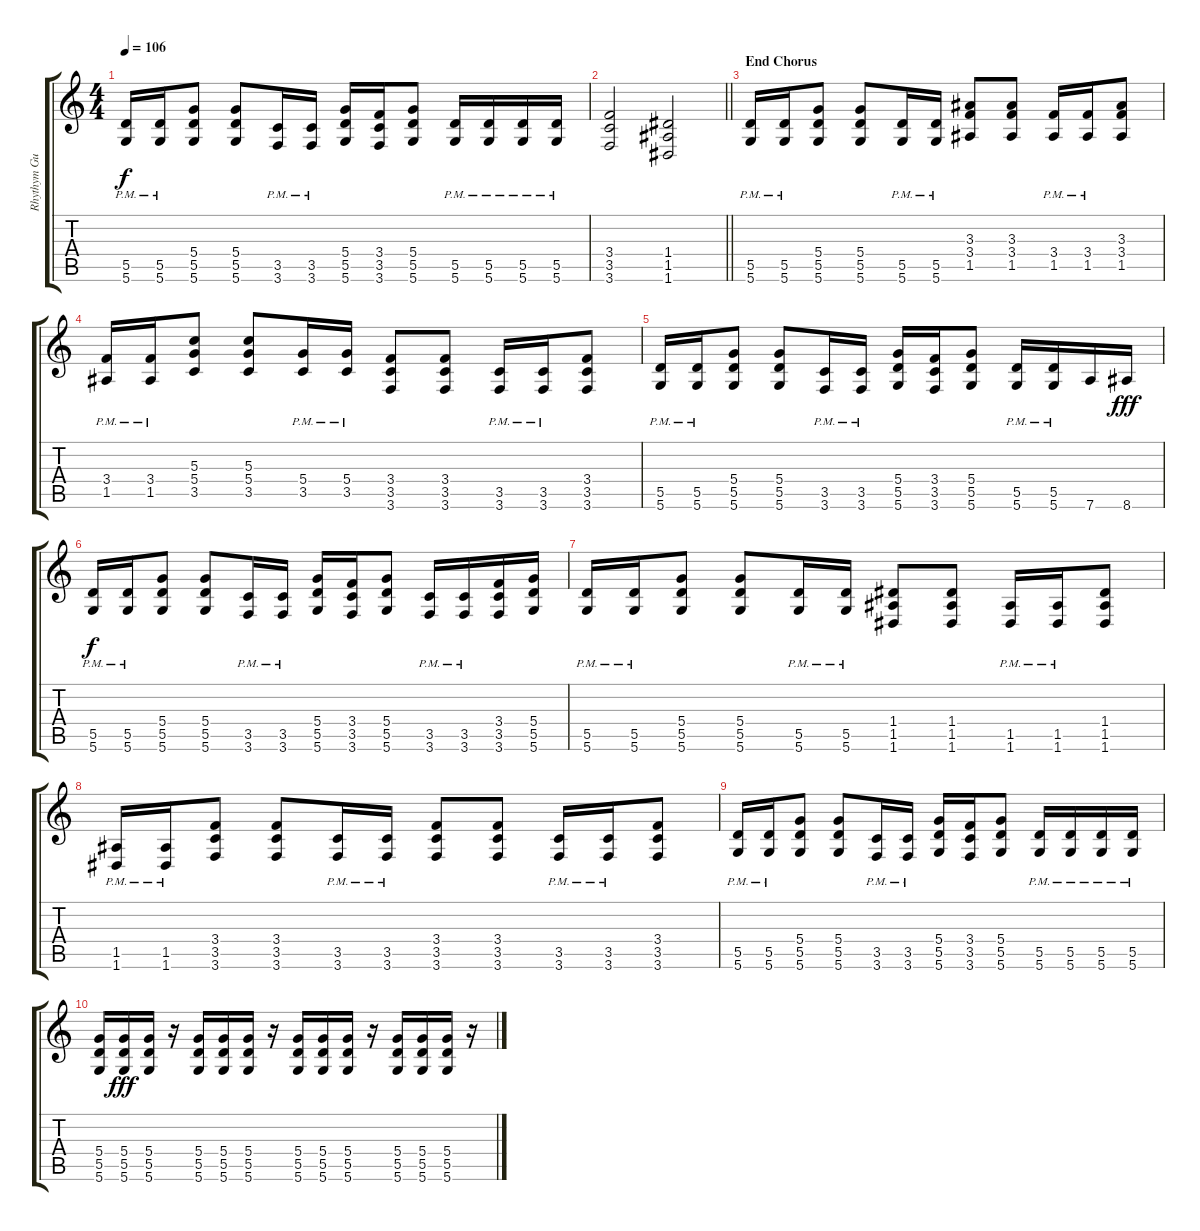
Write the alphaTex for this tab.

\track ("Rhythym Guitar" "Rhythym Gu") {instrument overdrivenguitar}
\staff {score tabs}
\tuning (E4 B3 G3 D3 A2 D2) {hide}
\ts (4 4)
\tempo 106
\clef g2
\ks c
(5.5{pm} 5.6{pm}).16{dy f} (5.5{pm} 5.6{pm}).16 (5.4 5.5 5.6).8 (5.4 5.5 5.6).8 (3.5{pm} 3.6{pm}).16 (3.5{pm} 3.6{pm}).16 (5.4 5.5 5.6).16 (3.4 3.5 3.6).16 (5.4 5.5 5.6).8 (5.5{pm} 5.6{pm}).16 (5.5{pm} 5.6{pm}).16 (5.5{pm} 5.6{pm}).16 (5.5{pm} 5.6{pm}).16 |
\barLineRight lightlight
(3.4 3.5 3.6).2 (1.4 1.5 1.6).2 |
\section ("" "End Chorus")
(5.5{pm} 5.6{pm}).16 (5.5{pm} 5.6{pm}).16 (5.4 5.5 5.6).8 (5.4 5.5 5.6).8 (5.5{pm} 5.6{pm}).16 (5.5{pm} 5.6{pm}).16 (3.3 3.4 1.5).8 (3.3 3.4 1.5).8 (3.4{pm} 1.5{pm}).16 (3.4{pm} 1.5{pm}).16 (3.3 3.4 1.5).8 |
(3.4{pm} 1.5{pm}).16 (3.4{pm} 1.5{pm}).16 (5.3 5.4 3.5).8 (5.3 5.4 3.5).8 (5.4{pm} 3.5{pm}).16 (5.4{pm} 3.5{pm}).16 (3.4 3.5 3.6).8 (3.4 3.5 3.6).8 (3.5{pm} 3.6{pm}).16 (3.5{pm} 3.6{pm}).16 (3.4 3.5 3.6).8 |
(5.5{pm} 5.6{pm}).16 (5.5{pm} 5.6{pm}).16 (5.4 5.5 5.6).8 (5.4 5.5 5.6).8 (3.5{pm} 3.6{pm}).16 (3.5{pm} 3.6{pm}).16 (5.4 5.5 5.6).16 (3.4 3.5 3.6).16 (5.4 5.5 5.6).8 (5.5{pm} 5.6{pm}).16 (5.5{pm} 5.6{pm}).16 7.6.16 8.6.16{dy fff} |
(5.5{pm} 5.6{pm}).16{dy f} (5.5{pm} 5.6{pm}).16 (5.4 5.5 5.6).8 (5.4 5.5 5.6).8 (3.5{pm} 3.6{pm}).16 (3.5{pm} 3.6{pm}).16 (5.4 5.5 5.6).16 (3.4 3.5 3.6).16 (5.4 5.5 5.6).8 (3.5{pm} 3.6{pm}).16 (3.5{pm} 3.6{pm}).16 (3.4 3.5 3.6).16 (5.4 5.5 5.6).16 |
(5.5{pm} 5.6{pm}).16 (5.5{pm} 5.6{pm}).16 (5.4 5.5 5.6).8 (5.4 5.5 5.6).8 (5.5{pm} 5.6{pm}).16 (5.5{pm} 5.6{pm}).16 (1.4 1.5 1.6).8 (1.4 1.5 1.6).8 (1.5{pm} 1.6{pm}).16 (1.5{pm} 1.6{pm}).16 (1.4 1.5 1.6).8 |
(1.5{pm} 1.6{pm}).16 (1.5{pm} 1.6{pm}).16 (3.4 3.5 3.6).8 (3.4 3.5 3.6).8 (3.5{pm} 3.6{pm}).16 (3.5{pm} 3.6{pm}).16 (3.4 3.5 3.6).8 (3.4 3.5 3.6).8 (3.5{pm} 3.6{pm}).16 (3.5{pm} 3.6{pm}).16 (3.4 3.5 3.6).8 |
(5.5{pm} 5.6{pm}).16 (5.5{pm} 5.6{pm}).16 (5.4 5.5 5.6).8 (5.4 5.5 5.6).8 (3.5{pm} 3.6{pm}).16 (3.5{pm} 3.6{pm}).16 (5.4 5.5 5.6).16 (3.4 3.5 3.6).16 (5.4 5.5 5.6).8 (5.5{pm} 5.6{pm}).16 (5.5{pm} 5.6{pm}).16 (5.5{pm} 5.6{pm}).16 (5.5{pm} 5.6{pm}).16 |
(5.4 5.5 5.6).16 (5.4 5.5 5.6).16{dy fff} (5.4 5.5 5.6).16 r.16 (5.4 5.5 5.6).16 (5.4 5.5 5.6).16 (5.4 5.5 5.6).16 r.16 (5.4 5.5 5.6).16 (5.4 5.5 5.6).16 (5.4 5.5 5.6).16 r.16 (5.4 5.5 5.6).16 (5.4 5.5 5.6).16 (5.4 5.5 5.6).16 r.16
